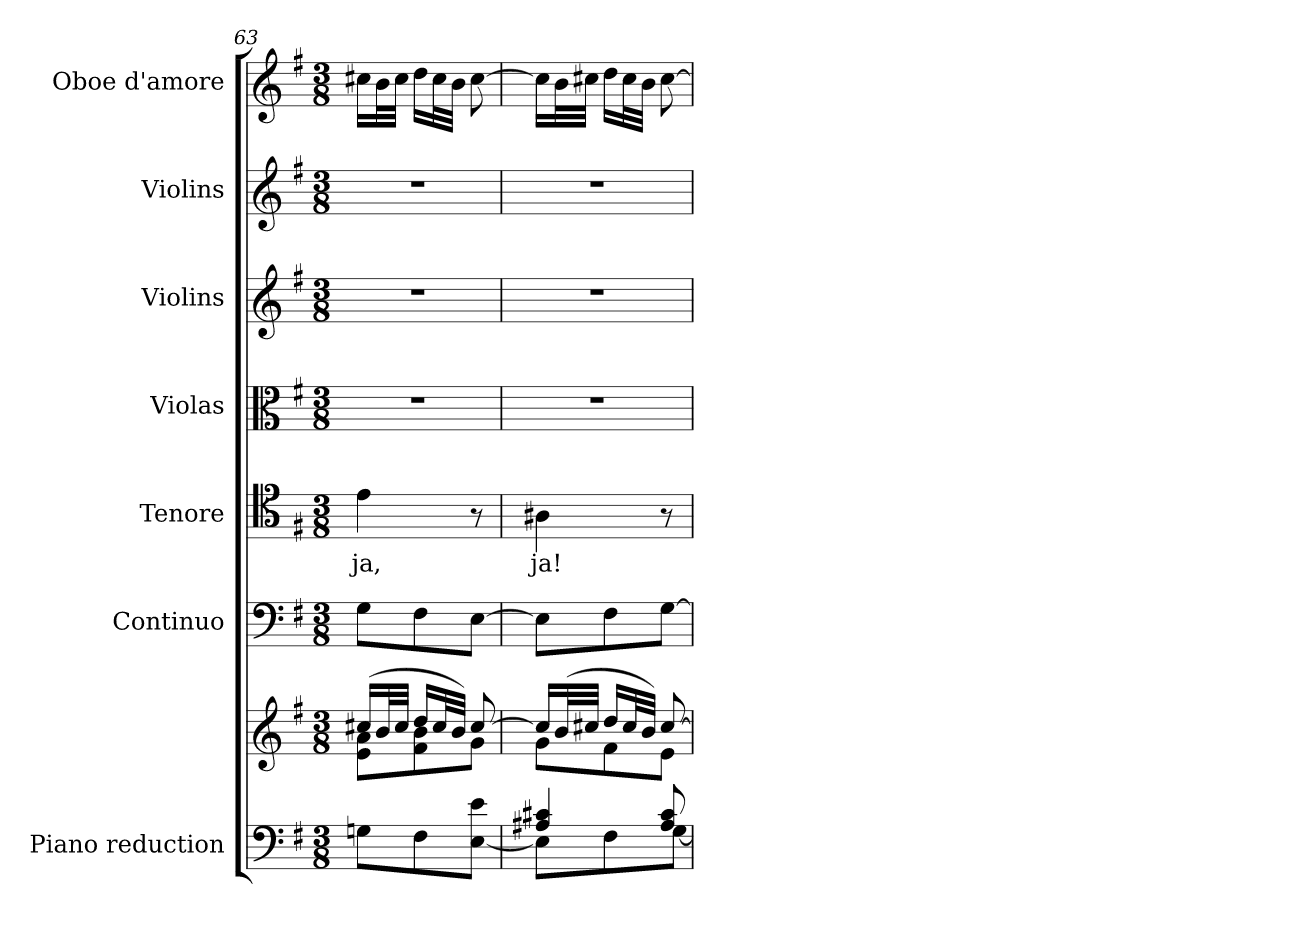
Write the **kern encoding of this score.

**kern	**kern	**kern	**kern	**text	**kern	**kern	**kern	**kern
*part7	*part7	*part6	*part5	*part5	*part4	*part3	*part2	*part1
*staff8	*staff7	*staff6	*staff5	*staff5	*staff4	*staff3	*staff2	*staff1
*I"Piano reduction	*	*I"Continuo	*I"Tenore	*	*I"Violas	*I"Violins	*I"Violins	*I"Oboe d'amore
*I'Pno	*	*	*	*	*	*	*	*I'Ob
*clefF4	*clefG2	*clefF4	*clefC4	*	*clefC3	*clefG2	*clefG2	*clefG2
*k[f#]	*k[f#]	*k[f#]	*k[f#]	*	*k[f#]	*k[f#]	*k[f#]	*k[f#]
*M3/8	*M3/8	*M3/8	*M3/8	*	*M3/8	*M3/8	*M3/8	*M3/8
=63	=63	=63	=63	=63	=63	=63	=63	=63
*	*^	*	*	*	*	*	*	*
!	!	!	!	!	!LO:LY:b	!	!	!	!
8Gn\L	(>16cc#X/LL	8e\ 8a\L	8G\L	4e\	ja,	4.r	4.r	4.r	16cc#X\LL
.	32b/L	.	.	.	.	.	.	.	32b\L
.	32cc#/JJJ	.	.	.	.	.	.	.	32cc#\JJJ
8F#\	16dd/LL	8f#\ 8b\	8F#\	.	.	.	.	.	16dd\LL
.	32cc#/L	.	.	.	.	.	.	.	32cc#\L
.	32b/JJJ)	.	.	.	.	.	.	.	32b\JJJ
[8E\ 8e\J	[8cc#/	8g\J	[8E\J	8r	.	.	.	.	[8cc#\
=64	=64	=64	=64	=64	=64	=64	=64	=64	=64
*^	*	*	*	*	*	*	*	*	*
!	!	!	!	!	!	!LO:LY:b	!	!	!	!
4A#X/ 4c#X/	8E\L]	16cc#/LL]	8g\L	8E\L]	4A#X\	ja!	4.r	4.r	4.r	16cc#\LL]
.	.	(>32b/L	.	.	.	.	.	.	.	32b\L
.	.	32cc#X/JJJ	.	.	.	.	.	.	.	32cc#X\JJJ
.	8F#\	16dd/LL	8f#\	8F#\	.	.	.	.	.	16dd\LL
.	.	32cc#/L	.	.	.	.	.	.	.	32cc#\L
.	.	32b/JJJ)	.	.	.	.	.	.	.	32b\JJJ
8A#/ 8c#/	[8G\J	[8cc#/	8e\J	[8G\J	8r	.	.	.	.	[8cc#\
*v	*v	*	*	*	*	*	*	*	*	*
*	*v	*v	*	*	*	*	*	*	*
=	=	=	=	=	=	=	=	=
*-	*-	*-	*-	*-	*-	*-	*-	*-
